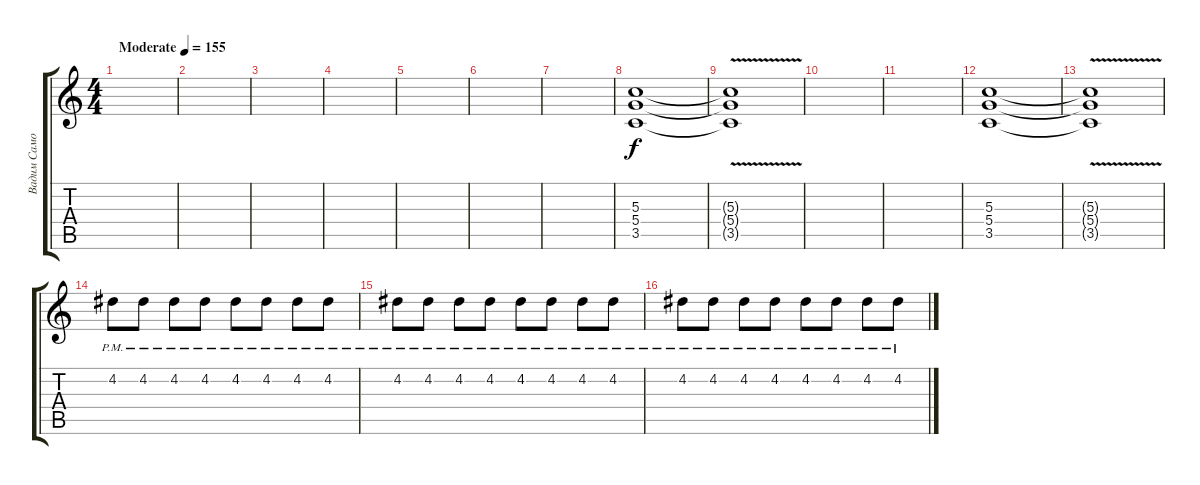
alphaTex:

\track ("Вадим Самойлов" "Вадим Само") {instrument overdrivenguitar}
\staff {score tabs}
\tuning (E4 B3 G3 D3 A2 E2) {hide}
\ts (4 4)
\tempo (155 "Moderate")
\clef g2
\ks c
|
|
|
|
|
|
|
(5.3 5.4 3.5).1 |
(5.3{t} 5.4{t} 3.5{v t}).1 |
|
|
(5.3 5.4 3.5).1 |
(5.3{t} 5.4{t} 3.5{v t}).1 |
4.2{pm}.8 4.2{pm}.8 4.2{pm}.8 4.2{pm}.8 4.2{pm}.8 4.2{pm}.8 4.2{pm}.8 4.2{pm}.8 |
4.2{pm}.8 4.2{pm}.8 4.2{pm}.8 4.2{pm}.8 4.2{pm}.8 4.2{pm}.8 4.2{pm}.8 4.2{pm}.8 |
4.2{pm}.8 4.2{pm}.8 4.2{pm}.8 4.2{pm}.8 4.2{pm}.8 4.2{pm}.8 4.2{pm}.8 4.2{pm}.8
